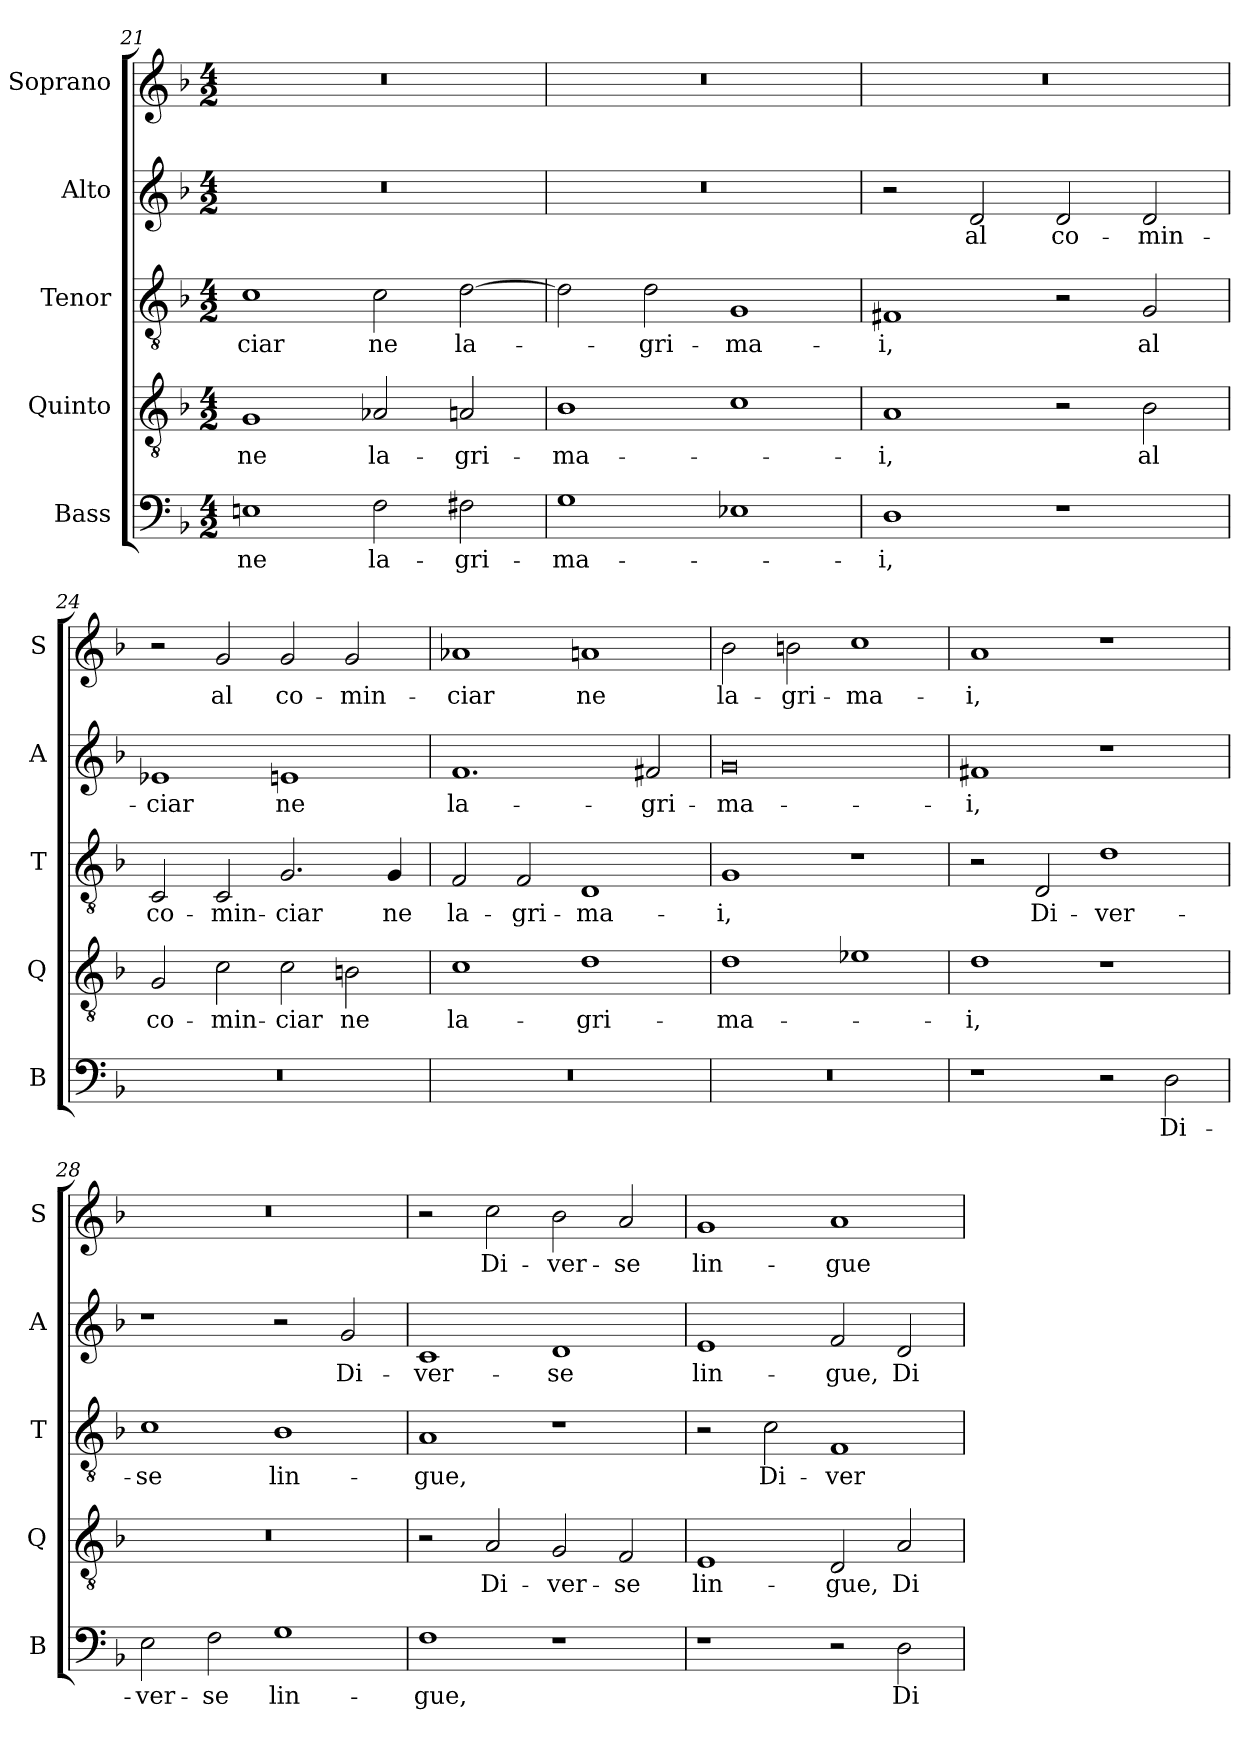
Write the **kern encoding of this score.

**kern	**text	**kern	**text	**kern	**text	**kern	**text	**kern	**text
*part5	*part5	*part4	*part4	*part3	*part3	*part2	*part2	*part1	*part1
*staff5	*staff5	*staff4	*staff4	*staff3	*staff3	*staff2	*staff2	*staff1	*staff1
*I"Bass	*	*I"Quinto	*	*I"Tenor	*	*I"Alto	*	*I"Soprano	*
*I'B	*	*I'Q	*	*I'T	*	*I'A	*	*I'S	*
!!LO:LB:g=z
*clefF4	*	*clefGv2	*	*clefGv2	*	*clefG2	*	*clefG2	*
*k[b-]	*	*k[b-]	*	*k[b-]	*	*k[b-]	*	*k[b-]	*
*F:	*	*F:	*	*F:	*	*F:	*	*F:	*
*M4/2	*	*M4/2	*	*M4/2	*	*M4/2	*	*M4/2	*
=21	=21	=21	=21	=21	=21	=21	=21	=21	=21
!	!LO:LY:b	!	!LO:LY:b	!	!LO:LY:b	!	!	!	!
1Eni	ne	1G	ne	1c	-ciar	0r	.	0r	.
!	!LO:LY:b	!	!LO:LY:b	!	!LO:LY:b	!	!	!	!
2F\	la-	2A-X/	la-	2c\	ne	.	.	.	.
!	!LO:LY:b	!	!LO:LY:b	!	!LO:LY:b	!	!	!	!
2F#X\	-gri-	2An/	-gri-	[2d\	la-	.	.	.	.
=22	=22	=22	=22	=22	=22	=22	=22	=22	=22
!	!LO:LY:b	!	!LO:LY:b	!	!	!	!	!	!
1G	-ma-	1B-	-ma-	2d\]	.	0r	.	0r	.
!	!	!	!	!	!LO:LY:b	!	!	!	!
.	.	.	.	2d\	-gri-	.	.	.	.
!	!	!	!	!	!LO:LY:b	!	!	!	!
1E-X	.	1c	.	1G	-ma-	.	.	.	.
=23	=23	=23	=23	=23	=23	=23	=23	=23	=23
!	!LO:LY:b	!	!LO:LY:b	!	!LO:LY:b	!	!	!	!
1D	-i,	1A	-i,	1F#X	-i,	2r	.	0r	.
!	!	!	!	!	!	!	!LO:LY:b	!	!
.	.	.	.	.	.	2d/	al	.	.
!	!	!	!	!	!	!	!LO:LY:b	!	!
1r	.	2r	.	2r	.	2d/	co-	.	.
!	!	!	!LO:LY:b	!	!LO:LY:b	!	!LO:LY:b	!	!
.	.	2B-\	al	2G/	al	2d/	-min-	.	.
=24	=24	=24	=24	=24	=24	=24	=24	=24	=24
!	!	!	!LO:LY:b	!	!LO:LY:b	!	!LO:LY:b	!	!
0r	.	2G/	co-	2C/	co-	1e-X	-ciar	2r	.
!	!	!	!LO:LY:b	!	!LO:LY:b	!	!	!	!LO:LY:b
.	.	2c\	-min-	2C/	-min-	.	.	2g/	al
!	!	!	!LO:LY:b	!	!LO:LY:b	!	!LO:LY:b	!	!LO:LY:b
.	.	2c\	-ciar	2.G/	-ciar	1en	ne	2g/	co-
!	!	!	!LO:LY:b	!	!	!	!	!	!LO:LY:b
.	.	2Bn\	ne	.	.	.	.	2g/	-min-
!	!	!	!	!	!LO:LY:b	!	!	!	!
.	.	.	.	4G/	ne	.	.	.	.
!!LO:PB:g=z
=25	=25	=25	=25	=25	=25	=25	=25	=25	=25
!	!	!	!LO:LY:b	!	!LO:LY:b	!	!LO:LY:b	!	!LO:LY:b
0r	.	1c	la-	2F/	la-	1.f	la-	1a-X	-ciar
!	!	!	!	!	!LO:LY:b	!	!	!	!
.	.	.	.	2F/	-gri-	.	.	.	.
!	!	!	!LO:LY:b	!	!LO:LY:b	!	!	!	!LO:LY:b
.	.	1d	-gri-	1D	-ma-	.	.	1an	ne
!	!	!	!	!	!	!	!LO:LY:b	!	!
.	.	.	.	.	.	2f#X/	-gri-	.	.
=26	=26	=26	=26	=26	=26	=26	=26	=26	=26
!	!	!	!LO:LY:b	!	!LO:LY:b	!	!LO:LY:b	!	!LO:LY:b
0r	.	1d	-ma-	1G	-i,	0g	-ma-	2b-\	la-
!	!	!	!	!	!	!	!	!	!LO:LY:b
.	.	.	.	.	.	.	.	2bn\	-gri-
!	!	!	!	!	!	!	!	!	!LO:LY:b
.	.	1e-X	.	1r	.	.	.	1cc	-ma-
=27	=27	=27	=27	=27	=27	=27	=27	=27	=27
!	!	!	!LO:LY:b	!	!	!	!LO:LY:b	!	!LO:LY:b
1r	.	1d	-i,	2r	.	1f#X	-i,	1a	-i,
!	!	!	!	!	!LO:LY:b	!	!	!	!
.	.	.	.	2D/	Di-	.	.	.	.
!	!	!	!	!	!LO:LY:b	!	!	!	!
2r	.	1r	.	1d	-ver-	1r	.	1r	.
!	!LO:LY:b	!	!	!	!	!	!	!	!
2D\	Di-	.	.	.	.	.	.	.	.
=28	=28	=28	=28	=28	=28	=28	=28	=28	=28
!	!LO:LY:b	!	!	!	!LO:LY:b	!	!	!	!
2E\	-ver-	0r	.	1c	-se	1r	.	0r	.
!	!LO:LY:b	!	!	!	!	!	!	!	!
2F\	-se	.	.	.	.	.	.	.	.
!	!LO:LY:b	!	!	!	!LO:LY:b	!	!	!	!
1G	lin-	.	.	1B-	lin-	2r	.	.	.
!	!	!	!	!	!	!	!LO:LY:b	!	!
.	.	.	.	.	.	2g/	Di-	.	.
!!LO:LB:g=z
=29	=29	=29	=29	=29	=29	=29	=29	=29	=29
!	!LO:LY:b	!	!	!	!LO:LY:b	!	!LO:LY:b	!	!
1F	-gue,	2r	.	1A	-gue,	1c	-ver-	2r	.
!	!	!	!LO:LY:b	!	!	!	!	!	!LO:LY:b
.	.	2A/	Di-	.	.	.	.	2cc\	Di-
!	!	!	!LO:LY:b	!	!	!	!LO:LY:b	!	!LO:LY:b
1r	.	2G/	-ver-	1r	.	1d	-se	2b-\	-ver-
!	!	!	!LO:LY:b	!	!	!	!	!	!LO:LY:b
.	.	2F/	-se	.	.	.	.	2a/	-se
=30	=30	=30	=30	=30	=30	=30	=30	=30	=30
!	!	!	!LO:LY:b	!	!	!	!LO:LY:b	!	!LO:LY:b
1r	.	1E	lin-	2r	.	1e	lin-	1g	lin-
!	!	!	!	!	!LO:LY:b	!	!	!	!
.	.	.	.	2c\	Di-	.	.	.	.
!	!	!	!LO:LY:b	!	!LO:LY:b	!	!LO:LY:b	!	!LO:LY:b
2r	.	2D/	-gue,	1F	-ver-	2f/	-gue,	1a	-gue
!	!LO:LY:b	!	!LO:LY:b	!	!	!	!LO:LY:b	!	!
2D\	Di-	2A/	Di-	.	.	2d/	Di-	.	.
=	=	=	=	=	=	=	=	=	=
*-	*-	*-	*-	*-	*-	*-	*-	*-	*-
